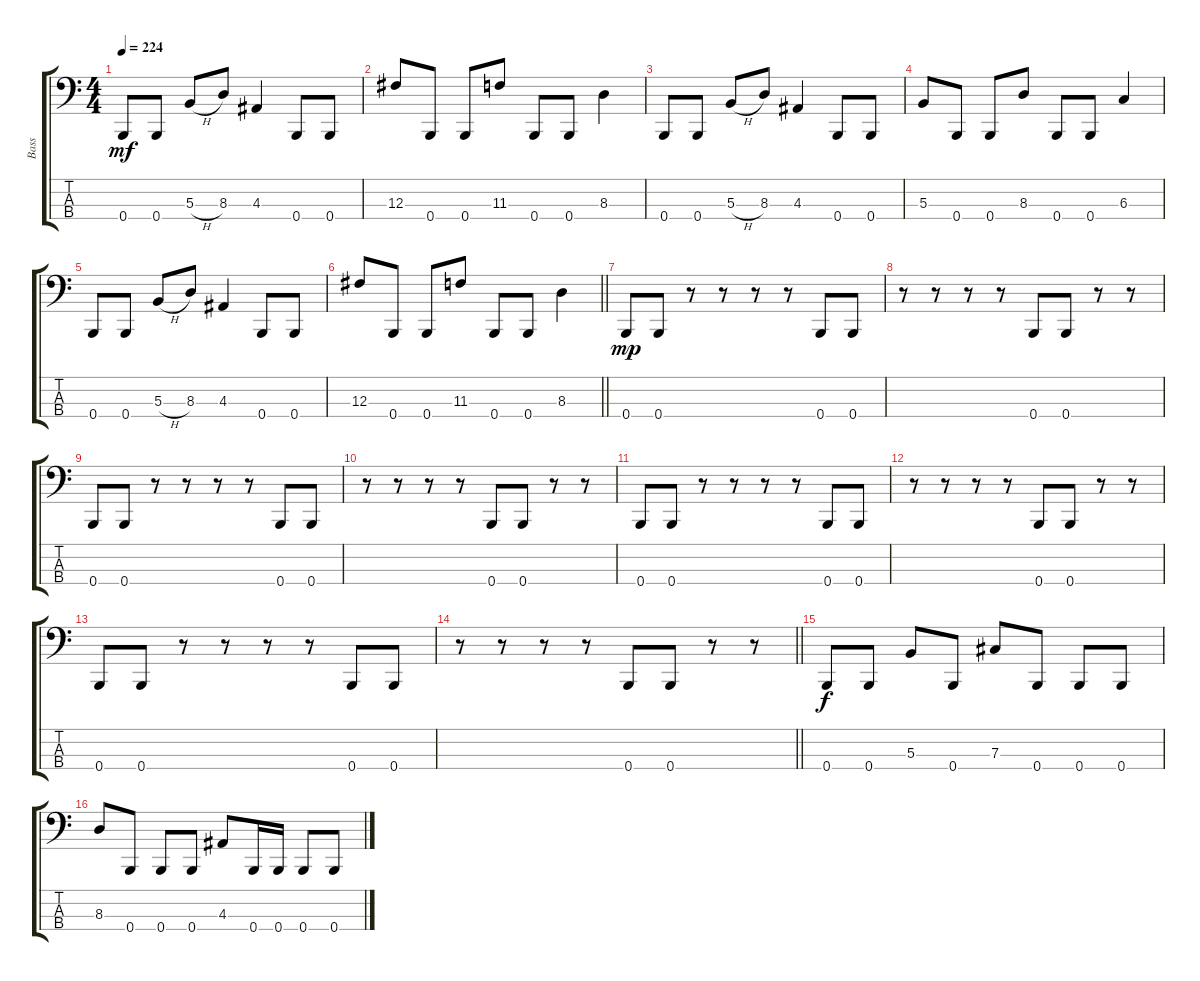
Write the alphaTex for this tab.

\track ("Bass" "Bass") {instrument electricbasspick}
\staff {score tabs}
\tuning (E2 B1 Gb1 B0) {hide}
\ts (4 4)
\tempo 224
\clef f4
\ks c
0.4.8{dy mf} 0.4.8 5.3{h}.8 8.3.8 4.3.4 0.4.8 0.4.8 |
12.3.8 0.4.8 0.4.8 11.3.8 0.4.8 0.4.8 8.3.4 |
0.4.8 0.4.8 5.3{h}.8 8.3.8 4.3.4 0.4.8 0.4.8 |
5.3.8 0.4.8 0.4.8 8.3.8 0.4.8 0.4.8 6.3.4 |
0.4.8 0.4.8 5.3{h}.8 8.3.8 4.3.4 0.4.8 0.4.8 |
\barLineRight lightlight
12.3.8 0.4.8 0.4.8 11.3.8 0.4.8 0.4.8 8.3.4 |
0.4.8{dy mp} 0.4.8 r.8 r.8 r.8 r.8 0.4.8 0.4.8 |
r.8 r.8 r.8 r.8 0.4.8 0.4.8 r.8 r.8 |
0.4.8 0.4.8 r.8 r.8 r.8 r.8 0.4.8 0.4.8 |
r.8 r.8 r.8 r.8 0.4.8 0.4.8 r.8 r.8 |
0.4.8 0.4.8 r.8 r.8 r.8 r.8 0.4.8 0.4.8 |
r.8 r.8 r.8 r.8 0.4.8 0.4.8 r.8 r.8 |
0.4.8 0.4.8 r.8 r.8 r.8 r.8 0.4.8 0.4.8 |
\barLineRight lightlight
r.8 r.8 r.8 r.8 0.4.8 0.4.8 r.8 r.8 |
0.4.8{dy f} 0.4.8 5.3.8 0.4.8 7.3.8 0.4.8 0.4.8 0.4.8 |
8.3.8 0.4.8 0.4.8 0.4.8 4.3.8 0.4.16 0.4.16 0.4.8 0.4.8
